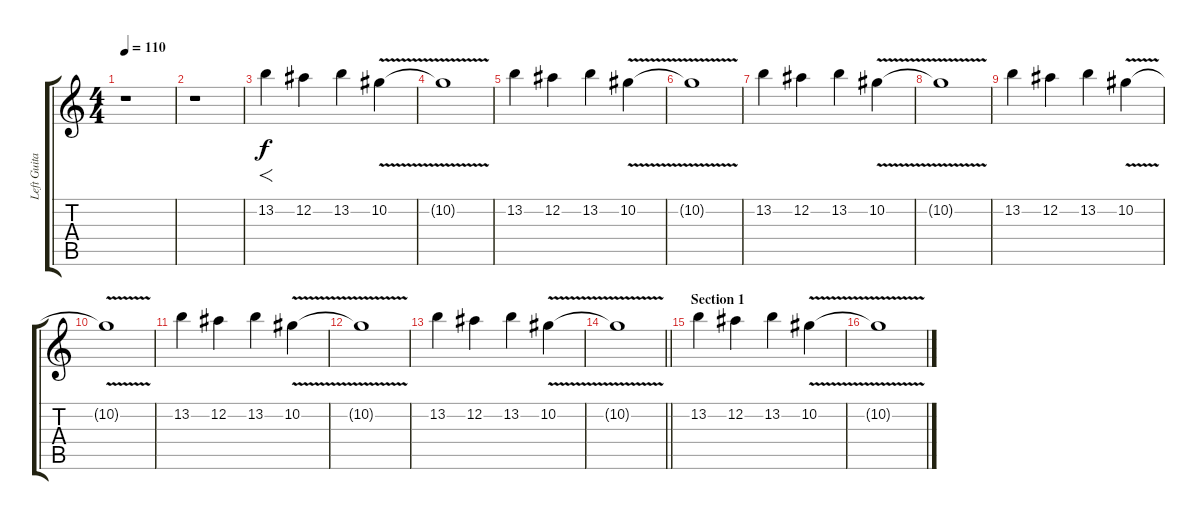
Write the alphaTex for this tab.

\track ("Left Guitar" "Left Guita") {instrument overdrivenguitar}
\staff {score tabs}
\tuning (Eb4 Bb3 Gb3 Db3 Ab2 Eb2) {hide}
\ts (4 4)
\tempo 110
\clef g2
\ks c
r.1{dy f} |
r.1 |
13.2.4{f} 12.2.4 13.2.4 10.2{v}.4 |
10.2{t}.1 |
13.2.4 12.2.4 13.2.4 10.2{v}.4 |
10.2{t}.1 |
13.2.4 12.2.4 13.2.4 10.2{v}.4 |
10.2{t}.1 |
13.2.4 12.2.4 13.2.4 10.2{v}.4 |
10.2{t}.1 |
13.2.4 12.2.4 13.2.4 10.2{v}.4 |
10.2{t}.1 |
13.2.4 12.2.4 13.2.4 10.2{v}.4 |
\barLineRight lightlight
10.2{t}.1 |
\section ("" "Section 1")
13.2.4 12.2.4 13.2.4 10.2{v}.4 |
10.2{t}.1
